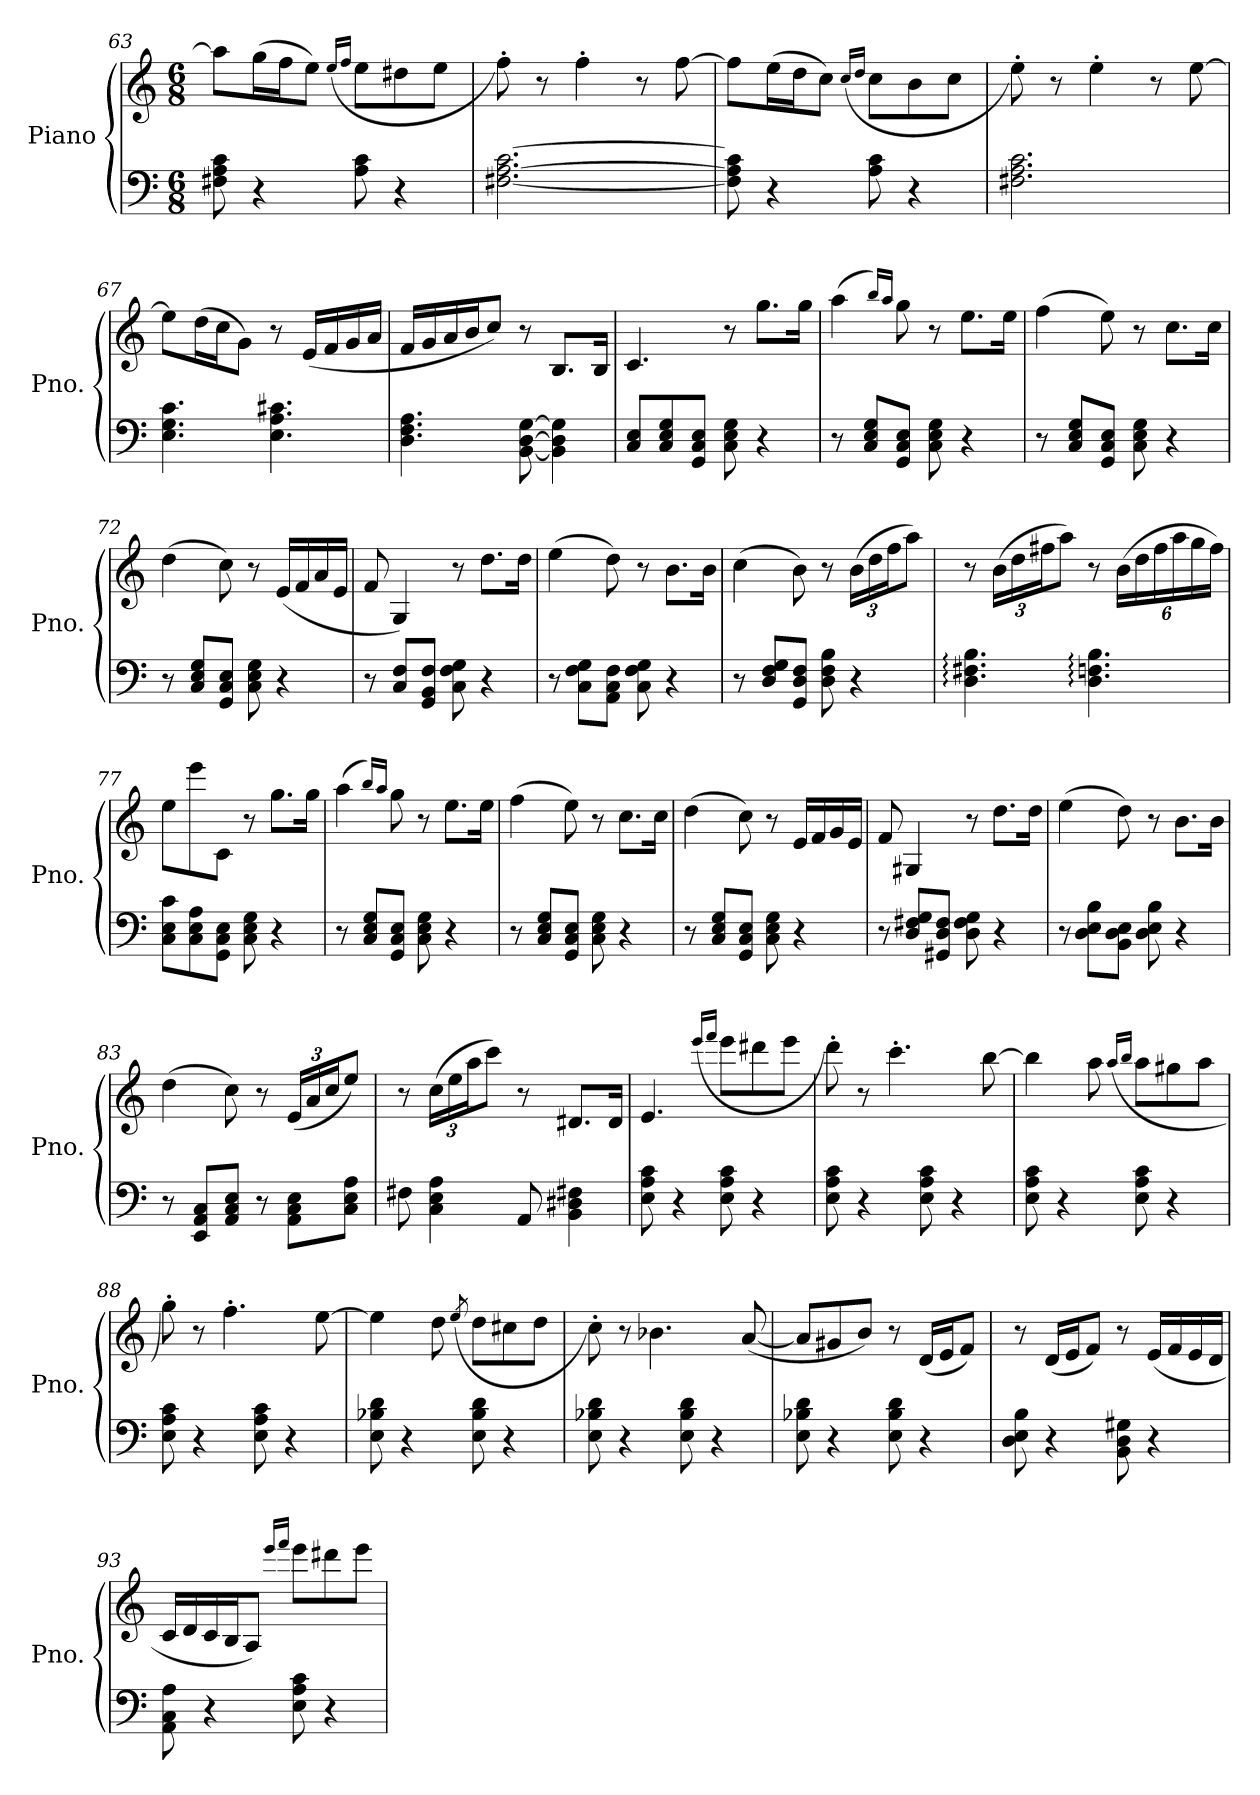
**kern	**kern
*part1	*part1
*staff2	*staff1
*I"Piano	*
*I'Pno.	*
*clefF4	*clefG2
*k[]	*k[]
*M6/8	*M6/8
=63	=63
8F#X\ 8A\ 8c\	8aa\L]
4r	(>16gg\L
.	16ff\J
.	8ee\J)
.	(<16qee/LL
.	16qff/JJ
8A\ 8c\	8ee\L
4r	8dd#X\
.	8ee\J
=64	=64
[2.F#X\ [2.A\ [2.c\	8ff'\)
.	8r
.	4ff'\
.	8r
.	[8ff\
=65	=65
8F#\] 8A\] 8c\]	8ff\L]
4r	(>16ee\L
.	16dd\J
.	8cc\J)
.	(<16qcc/LL
.	16qdd/JJ
8A\ 8c\	8cc\L
4r	8b\
.	8cc\J
=66	=66
2.F#X\ 2.A\ 2.c\	8ee'\)
.	8r
.	4ee'\
.	8r
.	[8ee\
!!LO:PB:g=z
=67	=67
4.E\ 4.G\ 4.c\	8ee\L]
.	(>16dd\L
.	16cc\J
.	8g\J)
4.E\ 4.A\ 4.c#X\	8r
.	(<16e/LL
.	16f/
.	16g/
.	16a/JJ
=68	=68
4.D\ 4.F\ 4.A\	16f/LL
.	16g/
.	16a/
.	16b/J
.	8cc/J)
[8BB\ [8D\ [8G\	8r
4BB\] 4D\] 4G\]	8.B/L
.	16B/Jk
=69	=69
8C/ 8E/L	4.c/
8C/ 8E/ 8G/	.
8GG/ 8C/ 8E/J	.
8C\ 8E\ 8G\	8r
4r	8.gg\L
.	16gg\Jk
=70	=70
8r	(>4aa\
8C/ 8E/ 8G/L	.
.	16qbb/LL)
.	16qaa/JJ
8GG/ 8C/ 8E/J	8gg\
8C\ 8E\ 8G\	8r
4r	8.ee\L
.	16ee\Jk
=71	=71
8r	(>4ff\
8C/ 8E/ 8G/L	.
8GG/ 8C/ 8E/J	8ee\)
8C\ 8E\ 8G\	8r
4r	8.cc\L
.	16cc\Jk
=72	=72
8r	(>4dd\
8C/ 8E/ 8G/L	.
8GG/ 8C/ 8E/J	8cc\)
8C\ 8E\ 8G\	8r
4r	(<16e/LL
.	16f/
.	16a/
.	16e/JJ
!!LO:LB:g=z
=73	=73
8r	8f/
8C/ 8F/L	4G/)
8GG/ 8BB/ 8F/J	.
8C\ 8F\ 8G\	8r
4r	8.dd\L
.	16dd\Jk
=74	=74
8r	(>4ee\
8C\ 8F\ 8G\L	.
8AA\ 8C\ 8F\J	8dd\)
8C\ 8F\ 8G\	8r
4r	8.b\L
.	16b\Jk
=75	=75
8r	(>4cc\
8D/ 8F/ 8G/L	.
8GG/ 8D/ 8F/J	8b\)
8D\ 8F\ 8B\	8r
*	*Xbrackettup
4r	(>24b\LL
.	24dd\
.	24ff\J
.	8aa\J)
=76	=76
4.D\: 4.F#X\: 4.B\:	8r
.	(>24b\LL
.	24dd\
.	24ff#X\J
.	8aa\J)
4.D\: 4.Fn\: 4.B\:	8r
.	(>24b\LL
.	24dd\
.	24ff#\
.	24aa\
.	24gg\
.	24ff#\JJ)
=77	=77
8C\ 8E\ 8c\L	8ee\L
8C\ 8E\ 8A\	8eee\
8GG\ 8C\ 8E\J	8c\J
8C\ 8E\ 8G\	8r
4r	8.gg\L
.	16gg\Jk
!!LO:LB:g=z
=78	=78
8r	(>4aa\
8C/ 8E/ 8G/L	.
.	16qbb/LL)
.	16qaa/JJ
8GG/ 8C/ 8E/J	8gg\
8C\ 8E\ 8G\	8r
4r	8.ee\L
.	16ee\Jk
=79	=79
8r	(>4ff\
8C/ 8E/ 8G/L	.
8GG/ 8C/ 8E/J	8ee\)
8C\ 8E\ 8G\	8r
4r	8.cc\L
.	16cc\Jk
=80	=80
8r	(>4dd\
8C/ 8E/ 8G/L	.
8GG/ 8C/ 8E/J	8cc\)
8C\ 8E\ 8G\	8r
4r	16e/LL
.	16f/
.	16g/
.	16e/JJ
=81	=81
8r	8f/
8D/ 8F#X/ 8G/L	4G#X/
8GG#X/ 8D/ 8F#/J	.
8D\ 8F#\ 8G\	8r
4r	8.dd\L
.	16dd\Jk
=82	=82
8r	(>4ee\
8D\ 8E\ 8B\L	.
8BB\ 8D\ 8E\J	8dd\)
8D\ 8E\ 8B\	8r
4r	8.b\L
.	16b\Jk
!!LO:LB:g=z
=83	=83
8r	(>4dd\
8EE/ 8AA/ 8C/L	.
8AA/ 8C/ 8E/J	8cc\)
8r	8r
8AA\ 8C\ 8E\L	(<24e/LL
.	24a/
.	24cc/J
8C\ 8E\ 8A\J	8ee/J)
=84	=84
8F#X\	8r
4C\ 4E\ 4A\	(>24cc\LL
.	24ee\
.	24aa\J
.	8ccc\J)
8AA/	8r
4BB\ 4D#X\ 4F#X\	8.d#X/L
.	16d#/Jk
=85	=85
8E\ 8A\ 8c\	4.e/
4r	.
.	(<16qeee/LL
.	16qfff/JJ
8E\ 8A\ 8c\	8eee\L
4r	8ddd#X\
.	8eee\J
=86	=86
8E\ 8A\ 8c\	8ddd'\)
4r	8r
.	4.ccc'\
8E\ 8A\ 8c\	.
4r	.
.	[8bb\
=87	=87
8E\ 8A\ 8c\	4bb\]
4r	.
.	8aa\
.	(<16qaa/LL
.	16qbb/JJ
8E\ 8A\ 8c\	8aa\L
4r	8gg#X\
.	8aa\J
!!LO:LB:g=z
=88	=88
8E\ 8A\ 8c\	8gg'\)
4r	8r
.	4.ff'\
8E\ 8A\ 8c\	.
4r	.
.	[8ee\
=89	=89
8E\ 8B-X\ 8d\	4ee\]
4r	.
.	8dd\
.	(<8qee/
8E\ 8B-\ 8d\	8dd\L
4r	8cc#X\
.	8dd\J
=90	=90
8E\ 8B-X\ 8d\	8cc'\)
4r	8r
.	4.b-X\
8E\ 8B-\ 8d\	.
4r	.
.	(<[8a/
=91	=91
8E\ 8B-X\ 8d\	8a/L]
4r	8g#X/
.	8b/J)
8E\ 8B-\ 8d\	8r
4r	(<16d/LL
.	16e/J
.	8f/J)
=92	=92
8D\ 8E\ 8B\	8r
4r	(<16d/LL
.	16e/J
.	8f/J)
8BB\ 8D\ 8G#X\	8r
4r	(<16e/LL
.	16f/
.	16e/
.	16d/JJ
!!LO:LB:g=z
=93	=93
8AA\ 8C\ 8A\	16c/LL
.	16d/
4r	16c/
.	16B/J
.	8A/J)
.	16qeee/LL
.	16qfff/JJ
8E\ 8A\ 8c\	8eee\L
4r	8ddd#X\
.	8eee\J
=	=
*-	*-
